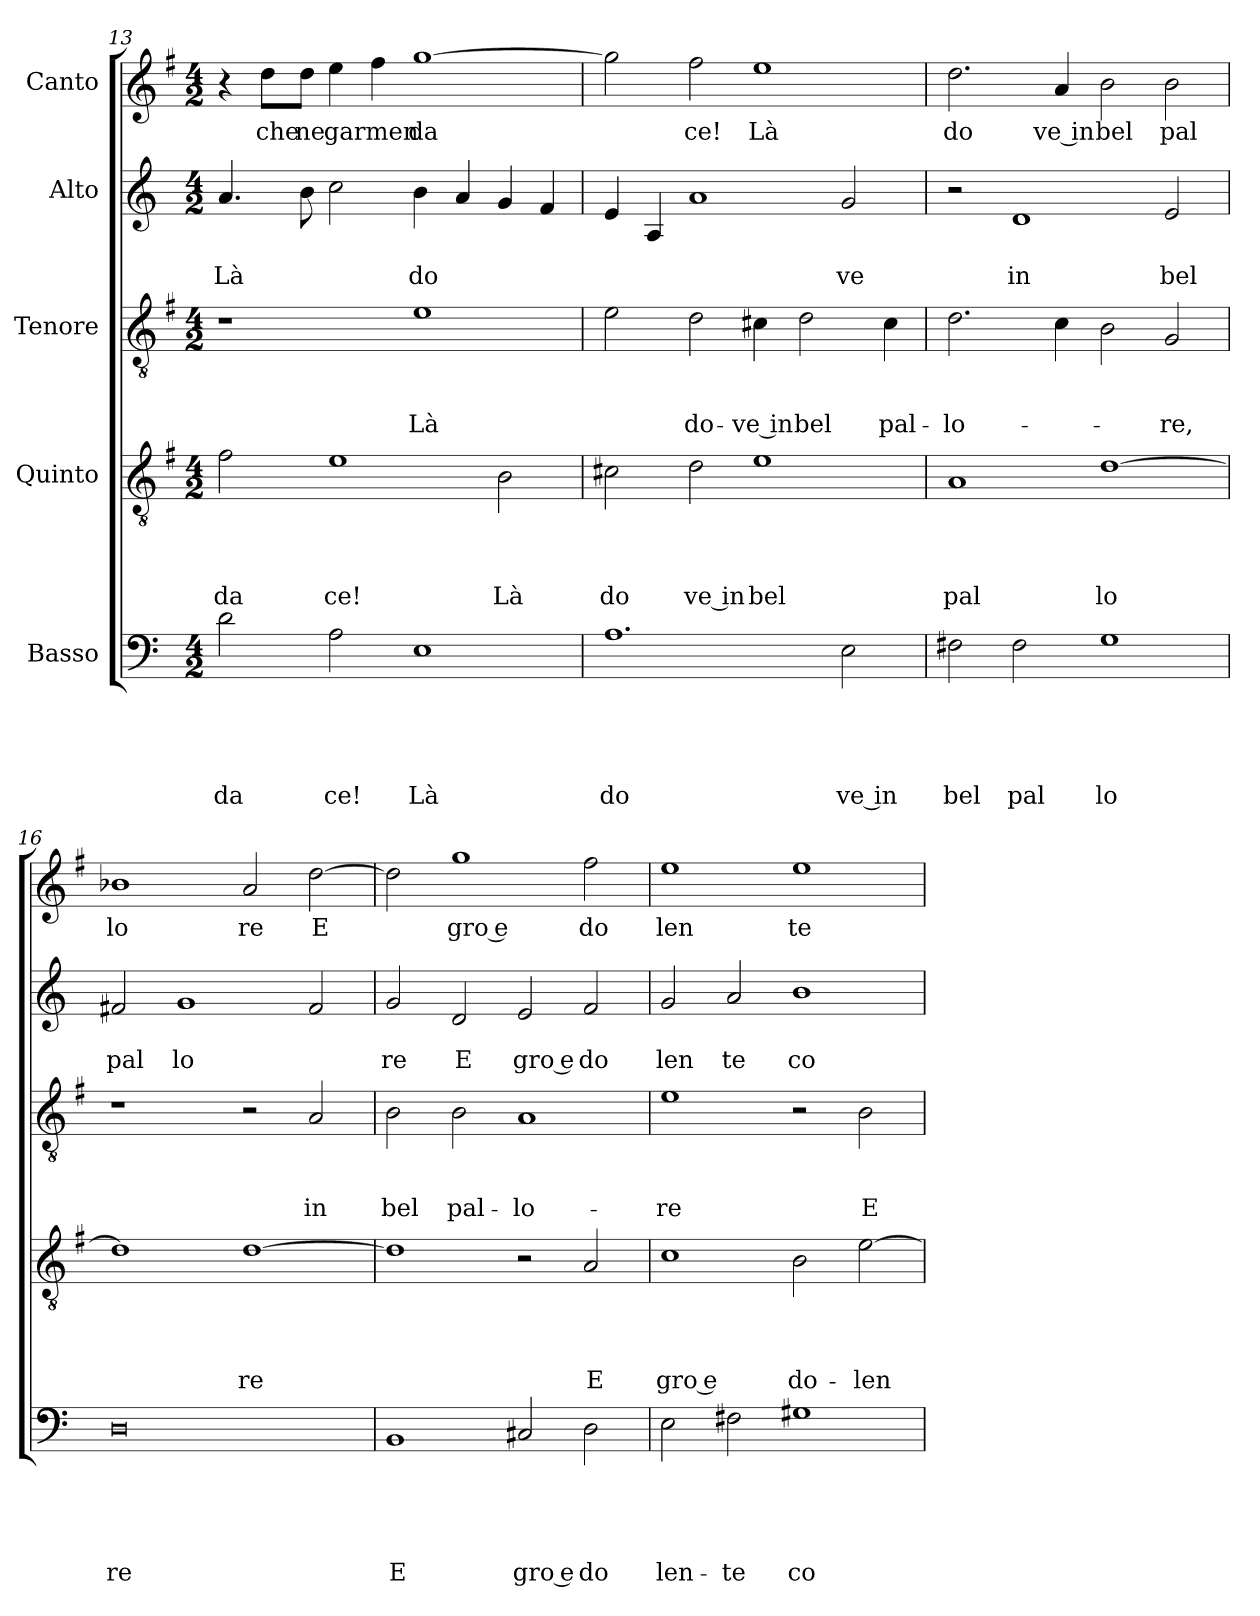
**kern	**text	**text	**text	**text	**text	**kern	**text	**text	**text	**text	**kern	**text	**text	**text	**kern	**text	**text	**kern	**text
*part5	*part5	*part5	*part5	*part5	*part5	*part4	*part4	*part4	*part4	*part4	*part3	*part3	*part3	*part3	*part2	*part2	*part2	*part1	*part1
*staff5	*staff5	*staff5	*staff5	*staff5	*staff5	*staff4	*staff4	*staff4	*staff4	*staff4	*staff3	*staff3	*staff3	*staff3	*staff2	*staff2	*staff2	*staff1	*staff1
*I"Basso	*	*	*	*	*	*I"Quinto	*	*	*	*	*I"Tenore	*	*	*	*I"Alto	*	*	*I"Canto	*
!!LO:PB:g=z
*clefF4	*	*	*	*	*	*clefGv2	*	*	*	*	*clefGv2	*	*	*	*clefG2	*	*	*clefG2	*
*	*	*	*	*	*	*ITrd-3c-5	*	*	*	*	*ITrd-3c-5	*	*	*	*	*	*	*ITrd-3c-5	*
*k[]	*	*	*	*	*	*k[]	*	*	*	*	*k[]	*	*	*	*k[]	*	*	*k[]	*
*C:	*	*	*	*	*	*C:	*	*	*	*	*C:	*	*	*	*C:	*	*	*C:	*
*M4/2	*	*	*	*	*	*M4/2	*	*	*	*	*M4/2	*	*	*	*M4/2	*	*	*M4/2	*
=13	=13	=13	=13	=13	=13	=13	=13	=13	=13	=13	=13	=13	=13	=13	=13	=13	=13	=13	=13
!	!	!	!	!	!LO:LY:b	!	!	!	!	!LO:LY:b	!	!	!	!	!	!	!LO:LY:b	!	!
2d\	.	.	.	.	da	2b\	.	.	.	-da	1r	.	.	.	4.a/	.	Là	4r	.
!	!	!	!	!	!	!	!	!	!	!	!	!	!	!	!	!	!	!	!LO:LY:b
.	.	.	.	.	.	.	.	.	.	.	.	.	.	.	.	.	.	8gg\L	che
!	!	!	!	!	!	!	!	!	!	!	!	!	!	!	!	!	!	!	!LO:LY:b
.	.	.	.	.	.	.	.	.	.	.	.	.	.	.	8b\	.	.	8gg\J	ne
!	!	!	!	!	!LO:LY:b	!	!	!	!	!LO:LY:b	!	!	!	!	!	!	!	!	!LO:LY:b
2A\	.	.	.	.	ce!	1a	.	.	.	ce!	.	.	.	.	2cc\	.	.	4aa\	garmen
.	.	.	.	.	.	.	.	.	.	.	.	.	.	.	.	.	.	4bb\	.
!	!	!	!	!	!LO:LY:b	!	!	!	!	!	!	!	!	!LO:LY:b	!	!	!LO:LY:b	!	!LO:LY:b
1E	.	.	.	.	Là	.	.	.	.	.	1a	.	.	Là	4b\	.	do	[>1ccc	da
.	.	.	.	.	.	.	.	.	.	.	.	.	.	.	4a/	.	.	.	.
!	!	!	!	!	!	!	!	!	!	!LO:LY:b	!	!	!	!	!	!	!	!	!
.	.	.	.	.	.	2e\	.	.	.	Là	.	.	.	.	4g/	.	.	.	.
.	.	.	.	.	.	.	.	.	.	.	.	.	.	.	4f/	.	.	.	.
=14	=14	=14	=14	=14	=14	=14	=14	=14	=14	=14	=14	=14	=14	=14	=14	=14	=14	=14	=14
!	!	!	!	!	!LO:LY:b	!	!	!	!	!LO:LY:b	!	!	!	!	!	!	!	!	!
1.A	.	.	.	.	do	2f#X\	.	.	.	do	2a\	.	.	.	4e/	.	.	2ccc\]	.
.	.	.	.	.	.	.	.	.	.	.	.	.	.	.	4A/	.	.	.	.
!	!	!	!	!	!	!	!	!	!	!LO:LY:b:rj	!	!	!	!LO:LY:b	!	!	!	!	!LO:LY:b
.	.	.	.	.	.	2g\	.	.	.	ve in	2g\	.	.	do-	1a	.	.	2bb\	ce!
!	!	!	!	!	!	!	!	!	!	!LO:LY:b	!	!	!	!LO:LY:b:rj	!	!	!	!	!LO:LY:b
.	.	.	.	.	.	1a	.	.	.	bel	4f#X\	.	.	-ve in	.	.	.	1aa	Là
!	!	!	!	!	!	!	!	!	!	!	!	!	!	!LO:LY:b	!	!	!	!	!
.	.	.	.	.	.	.	.	.	.	.	2g\	.	.	bel	.	.	.	.	.
!	!	!	!	!	!LO:LY:b:rj	!	!	!	!	!	!	!	!	!	!	!	!LO:LY:b	!	!
2E\	.	.	.	.	ve in	.	.	.	.	.	.	.	.	.	2g/	.	ve	.	.
!	!	!	!	!	!	!	!	!	!	!	!	!	!	!LO:LY:b	!	!	!	!	!
.	.	.	.	.	.	.	.	.	.	.	4f#\	.	.	pal-	.	.	.	.	.
=15	=15	=15	=15	=15	=15	=15	=15	=15	=15	=15	=15	=15	=15	=15	=15	=15	=15	=15	=15
!	!	!	!	!	!LO:LY:b	!	!	!	!	!LO:LY:b	!	!	!	!LO:LY:b	!	!	!	!	!LO:LY:b
2F#X\	.	.	.	.	bel	1d	.	.	.	pal	2.g\	.	.	-lo-	2r	.	.	2.gg\	do
!	!	!	!	!	!LO:LY:b	!	!	!	!	!	!	!	!	!	!	!	!LO:LY:b	!	!
2F#\	.	.	.	.	pal	.	.	.	.	.	.	.	.	.	1d	.	in	.	.
!	!	!	!	!	!	!	!	!	!	!	!	!	!	!	!	!	!	!	!LO:LY:b:rj
.	.	.	.	.	.	.	.	.	.	.	4f\	.	.	.	.	.	.	4dd/	ve in
!	!	!	!	!	!LO:LY:b	!	!	!	!	!LO:LY:b	!	!	!	!	!	!	!	!	!LO:LY:b
1G	.	.	.	.	lo	[>1g	.	.	.	lo	2e\	.	.	.	.	.	.	2ee\	bel
!	!	!	!	!	!	!	!	!	!	!	!	!	!	!LO:LY:b	!	!	!LO:LY:b	!	!LO:LY:b
.	.	.	.	.	.	.	.	.	.	.	2c/	.	.	-re,	2e/	.	bel	2ee\	pal
=16	=16	=16	=16	=16	=16	=16	=16	=16	=16	=16	=16	=16	=16	=16	=16	=16	=16	=16	=16
!	!	!	!	!	!LO:LY:b	!	!	!	!	!	!	!	!	!	!	!	!LO:LY:b	!	!LO:LY:b
0D	.	.	.	.	re	1g]	.	.	.	.	1r	.	.	.	2f#X/	.	pal	1ee-X	lo
!	!	!	!	!	!	!	!	!	!	!	!	!	!	!	!	!	!LO:LY:b	!	!
.	.	.	.	.	.	.	.	.	.	.	.	.	.	.	1g	.	lo	.	.
!	!	!	!	!	!	!	!	!	!	!LO:LY:b	!	!	!	!	!	!	!	!	!LO:LY:b
.	.	.	.	.	.	[>1g	.	.	.	re	2r	.	.	.	.	.	.	2dd/	re
!	!	!	!	!	!	!	!	!	!	!	!	!	!	!LO:LY:b	!	!	!	!	!LO:LY:b
.	.	.	.	.	.	.	.	.	.	.	2d/	.	.	in	2f#/	.	.	[>2gg\	E
=17	=17	=17	=17	=17	=17	=17	=17	=17	=17	=17	=17	=17	=17	=17	=17	=17	=17	=17	=17
!	!	!	!	!	!LO:LY:b	!	!	!	!	!	!	!	!	!LO:LY:b	!	!	!LO:LY:b	!	!
1BB	.	.	.	.	E	1g]	.	.	.	.	2e\	.	.	bel	2g/	.	re	2gg\]	.
!	!	!	!	!	!	!	!	!	!	!	!	!	!	!LO:LY:b	!	!	!LO:LY:b	!	!LO:LY:b:rj
.	.	.	.	.	.	.	.	.	.	.	2e\	.	.	pal-	2d/	.	E	1ccc	gro e
!	!	!	!	!	!LO:LY:b:rj	!	!	!	!	!	!	!	!	!LO:LY:b	!	!	!LO:LY:b:rj	!	!
2C#X/	.	.	.	.	gro e	2r	.	.	.	.	1d	.	.	-lo-	2e/	.	gro e	.	.
!	!	!	!	!	!LO:LY:b	!	!	!	!	!LO:LY:b	!	!	!	!	!	!	!LO:LY:b	!	!LO:LY:b
2D\	.	.	.	.	do	2d/	.	.	.	E	.	.	.	.	2f/	.	do	2bb\	do
!!LO:LB:g=z
=18	=18	=18	=18	=18	=18	=18	=18	=18	=18	=18	=18	=18	=18	=18	=18	=18	=18	=18	=18
!	!	!	!	!	!LO:LY:b	!	!	!	!	!LO:LY:b:rj	!	!	!	!LO:LY:b	!	!	!LO:LY:b	!	!LO:LY:b
2E\	.	.	.	.	len-	1f	.	.	.	gro e	1a	.	.	-re	2g/	.	len	1aa	len
!	!	!	!	!	!LO:LY:b	!	!	!	!	!	!	!	!	!	!	!	!LO:LY:b	!	!
2F#X\	.	.	.	.	-te	.	.	.	.	.	.	.	.	.	2a/	.	te	.	.
!	!	!	!	!	!LO:LY:b	!	!	!	!	!LO:LY:b	!	!	!	!	!	!	!LO:LY:b	!	!LO:LY:b
1G#X	.	.	.	.	co-	2e\	.	.	.	do-	2r	.	.	.	1b	.	co	1aa	te
!	!	!	!	!	!	!	!	!	!	!LO:LY:b	!	!	!	!LO:LY:b	!	!	!	!	!
.	.	.	.	.	.	[>2a\	.	.	.	-len-	2e\	.	.	E	.	.	.	.	.
=	=	=	=	=	=	=	=	=	=	=	=	=	=	=	=	=	=	=	=
*-	*-	*-	*-	*-	*-	*-	*-	*-	*-	*-	*-	*-	*-	*-	*-	*-	*-	*-	*-
